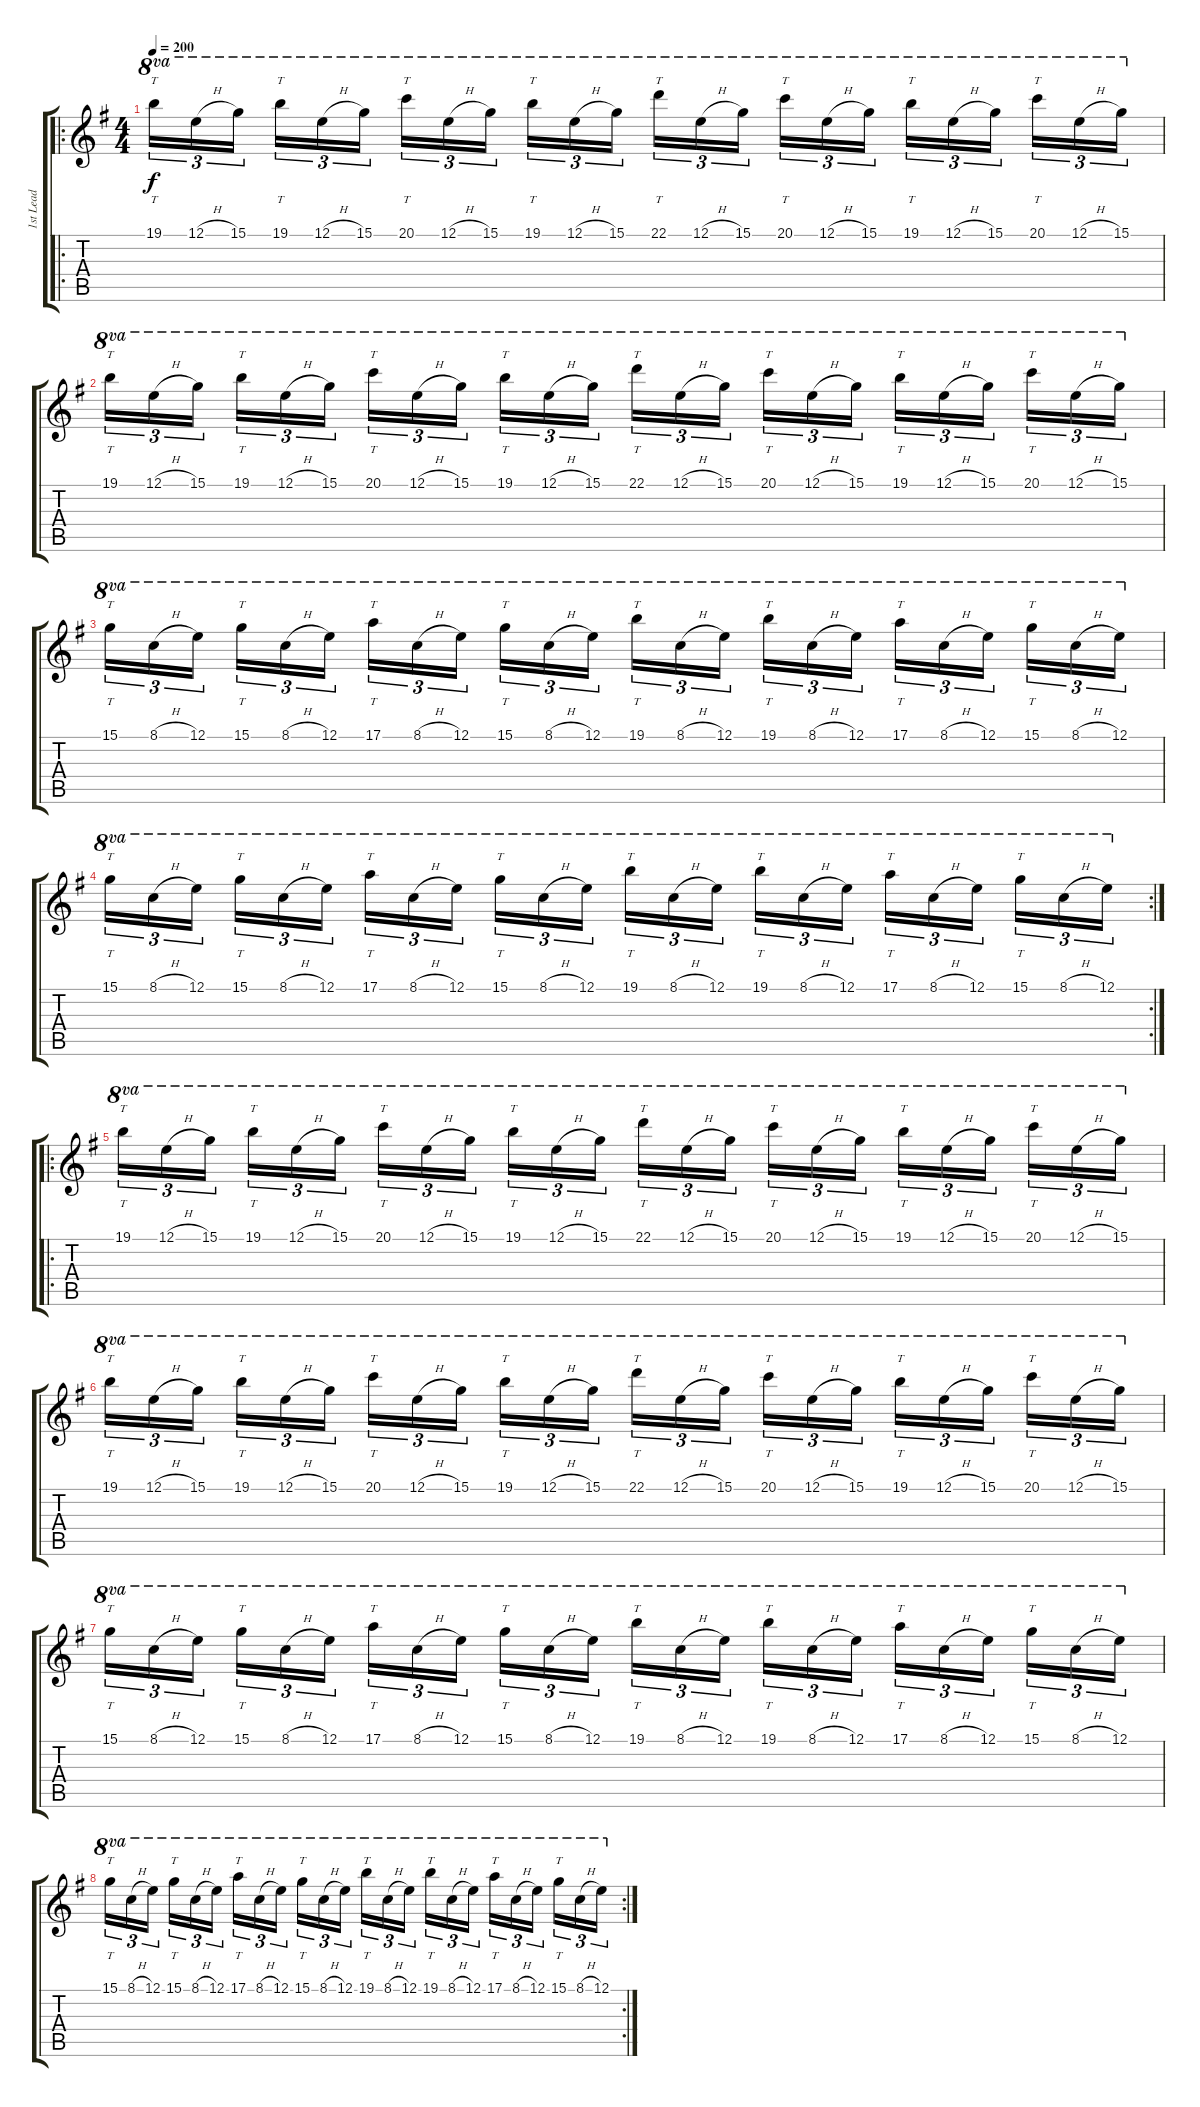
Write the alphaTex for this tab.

\track ("1st Lead" "1st Lead") {instrument distortionguitar}
\staff {score tabs}
\tuning (E4 B3 G3 D3 A2 E2) {hide}
\ro
\ts (4 4)
\tempo 200
\clef g2
\ks g
19.1.16{tt tu (3 2) ot 8va dy f} 12.1{h}.16{tu (3 2) ot 8va} 15.1.16{tu (3 2) ot 8va beam splitsecondary} 19.1.16{tt tu (3 2) ot 8va} 12.1{h}.16{tu (3 2) ot 8va} 15.1.16{tu (3 2) ot 8va} 20.1.16{tt tu (3 2) ot 8va} 12.1{h}.16{tu (3 2) ot 8va} 15.1.16{tu (3 2) ot 8va beam splitsecondary} 19.1.16{tt tu (3 2) ot 8va} 12.1{h}.16{tu (3 2) ot 8va} 15.1.16{tu (3 2) ot 8va} 22.1.16{tt tu (3 2) ot 8va} 12.1{h}.16{tu (3 2) ot 8va} 15.1.16{tu (3 2) ot 8va beam splitsecondary} 20.1.16{tt tu (3 2) ot 8va} 12.1{h}.16{tu (3 2) ot 8va} 15.1.16{tu (3 2) ot 8va} 19.1.16{tt tu (3 2) ot 8va} 12.1{h}.16{tu (3 2) ot 8va} 15.1.16{tu (3 2) ot 8va beam splitsecondary} 20.1.16{tt tu (3 2) ot 8va} 12.1{h}.16{tu (3 2) ot 8va} 15.1.16{tu (3 2) ot 8va} |
19.1.16{tt tu (3 2) ot 8va} 12.1{h}.16{tu (3 2) ot 8va} 15.1.16{tu (3 2) ot 8va beam splitsecondary} 19.1.16{tt tu (3 2) ot 8va} 12.1{h}.16{tu (3 2) ot 8va} 15.1.16{tu (3 2) ot 8va} 20.1.16{tt tu (3 2) ot 8va} 12.1{h}.16{tu (3 2) ot 8va} 15.1.16{tu (3 2) ot 8va beam splitsecondary} 19.1.16{tt tu (3 2) ot 8va} 12.1{h}.16{tu (3 2) ot 8va} 15.1.16{tu (3 2) ot 8va} 22.1.16{tt tu (3 2) ot 8va} 12.1{h}.16{tu (3 2) ot 8va} 15.1.16{tu (3 2) ot 8va beam splitsecondary} 20.1.16{tt tu (3 2) ot 8va} 12.1{h}.16{tu (3 2) ot 8va} 15.1.16{tu (3 2) ot 8va} 19.1.16{tt tu (3 2) ot 8va} 12.1{h}.16{tu (3 2) ot 8va} 15.1.16{tu (3 2) ot 8va beam splitsecondary} 20.1.16{tt tu (3 2) ot 8va} 12.1{h}.16{tu (3 2) ot 8va} 15.1.16{tu (3 2) ot 8va} |
15.1.16{tt tu (3 2) ot 8va} 8.1{h}.16{tu (3 2) ot 8va} 12.1.16{tu (3 2) ot 8va beam splitsecondary} 15.1.16{tt tu (3 2) ot 8va} 8.1{h}.16{tu (3 2) ot 8va} 12.1.16{tu (3 2) ot 8va} 17.1.16{tt tu (3 2) ot 8va} 8.1{h}.16{tu (3 2) ot 8va} 12.1.16{tu (3 2) ot 8va beam splitsecondary} 15.1.16{tt tu (3 2) ot 8va} 8.1{h}.16{tu (3 2) ot 8va} 12.1.16{tu (3 2) ot 8va} 19.1.16{tt tu (3 2) ot 8va} 8.1{h}.16{tu (3 2) ot 8va} 12.1.16{tu (3 2) ot 8va beam splitsecondary} 19.1.16{tt tu (3 2) ot 8va} 8.1{h}.16{tu (3 2) ot 8va} 12.1.16{tu (3 2) ot 8va} 17.1.16{tt tu (3 2) ot 8va} 8.1{h}.16{tu (3 2) ot 8va} 12.1.16{tu (3 2) ot 8va beam splitsecondary} 15.1.16{tt tu (3 2) ot 8va} 8.1{h}.16{tu (3 2) ot 8va} 12.1.16{tu (3 2) ot 8va} |
\rc 2
15.1.16{tt tu (3 2) ot 8va} 8.1{h}.16{tu (3 2) ot 8va} 12.1.16{tu (3 2) ot 8va beam splitsecondary} 15.1.16{tt tu (3 2) ot 8va} 8.1{h}.16{tu (3 2) ot 8va} 12.1.16{tu (3 2) ot 8va} 17.1.16{tt tu (3 2) ot 8va} 8.1{h}.16{tu (3 2) ot 8va} 12.1.16{tu (3 2) ot 8va beam splitsecondary} 15.1.16{tt tu (3 2) ot 8va} 8.1{h}.16{tu (3 2) ot 8va} 12.1.16{tu (3 2) ot 8va} 19.1.16{tt tu (3 2) ot 8va} 8.1{h}.16{tu (3 2) ot 8va} 12.1.16{tu (3 2) ot 8va beam splitsecondary} 19.1.16{tt tu (3 2) ot 8va} 8.1{h}.16{tu (3 2) ot 8va} 12.1.16{tu (3 2) ot 8va} 17.1.16{tt tu (3 2) ot 8va} 8.1{h}.16{tu (3 2) ot 8va} 12.1.16{tu (3 2) ot 8va beam splitsecondary} 15.1.16{tt tu (3 2) ot 8va} 8.1{h}.16{tu (3 2) ot 8va} 12.1.16{tu (3 2) ot 8va} |
\ro
19.1.16{tt tu (3 2) ot 8va} 12.1{h}.16{tu (3 2) ot 8va} 15.1.16{tu (3 2) ot 8va beam splitsecondary} 19.1.16{tt tu (3 2) ot 8va} 12.1{h}.16{tu (3 2) ot 8va} 15.1.16{tu (3 2) ot 8va} 20.1.16{tt tu (3 2) ot 8va} 12.1{h}.16{tu (3 2) ot 8va} 15.1.16{tu (3 2) ot 8va beam splitsecondary} 19.1.16{tt tu (3 2) ot 8va} 12.1{h}.16{tu (3 2) ot 8va} 15.1.16{tu (3 2) ot 8va} 22.1.16{tt tu (3 2) ot 8va} 12.1{h}.16{tu (3 2) ot 8va} 15.1.16{tu (3 2) ot 8va beam splitsecondary} 20.1.16{tt tu (3 2) ot 8va} 12.1{h}.16{tu (3 2) ot 8va} 15.1.16{tu (3 2) ot 8va} 19.1.16{tt tu (3 2) ot 8va} 12.1{h}.16{tu (3 2) ot 8va} 15.1.16{tu (3 2) ot 8va beam splitsecondary} 20.1.16{tt tu (3 2) ot 8va} 12.1{h}.16{tu (3 2) ot 8va} 15.1.16{tu (3 2) ot 8va} |
19.1.16{tt tu (3 2) ot 8va} 12.1{h}.16{tu (3 2) ot 8va} 15.1.16{tu (3 2) ot 8va beam splitsecondary} 19.1.16{tt tu (3 2) ot 8va} 12.1{h}.16{tu (3 2) ot 8va} 15.1.16{tu (3 2) ot 8va} 20.1.16{tt tu (3 2) ot 8va} 12.1{h}.16{tu (3 2) ot 8va} 15.1.16{tu (3 2) ot 8va beam splitsecondary} 19.1.16{tt tu (3 2) ot 8va} 12.1{h}.16{tu (3 2) ot 8va} 15.1.16{tu (3 2) ot 8va} 22.1.16{tt tu (3 2) ot 8va} 12.1{h}.16{tu (3 2) ot 8va} 15.1.16{tu (3 2) ot 8va beam splitsecondary} 20.1.16{tt tu (3 2) ot 8va} 12.1{h}.16{tu (3 2) ot 8va} 15.1.16{tu (3 2) ot 8va} 19.1.16{tt tu (3 2) ot 8va} 12.1{h}.16{tu (3 2) ot 8va} 15.1.16{tu (3 2) ot 8va beam splitsecondary} 20.1.16{tt tu (3 2) ot 8va} 12.1{h}.16{tu (3 2) ot 8va} 15.1.16{tu (3 2) ot 8va} |
15.1.16{tt tu (3 2) ot 8va} 8.1{h}.16{tu (3 2) ot 8va} 12.1.16{tu (3 2) ot 8va beam splitsecondary} 15.1.16{tt tu (3 2) ot 8va} 8.1{h}.16{tu (3 2) ot 8va} 12.1.16{tu (3 2) ot 8va} 17.1.16{tt tu (3 2) ot 8va} 8.1{h}.16{tu (3 2) ot 8va} 12.1.16{tu (3 2) ot 8va beam splitsecondary} 15.1.16{tt tu (3 2) ot 8va} 8.1{h}.16{tu (3 2) ot 8va} 12.1.16{tu (3 2) ot 8va} 19.1.16{tt tu (3 2) ot 8va} 8.1{h}.16{tu (3 2) ot 8va} 12.1.16{tu (3 2) ot 8va beam splitsecondary} 19.1.16{tt tu (3 2) ot 8va} 8.1{h}.16{tu (3 2) ot 8va} 12.1.16{tu (3 2) ot 8va} 17.1.16{tt tu (3 2) ot 8va} 8.1{h}.16{tu (3 2) ot 8va} 12.1.16{tu (3 2) ot 8va beam splitsecondary} 15.1.16{tt tu (3 2) ot 8va} 8.1{h}.16{tu (3 2) ot 8va} 12.1.16{tu (3 2) ot 8va} |
\rc 2
15.1.16{tt tu (3 2) ot 8va} 8.1{h}.16{tu (3 2) ot 8va} 12.1.16{tu (3 2) ot 8va beam splitsecondary} 15.1.16{tt tu (3 2) ot 8va} 8.1{h}.16{tu (3 2) ot 8va} 12.1.16{tu (3 2) ot 8va} 17.1.16{tt tu (3 2) ot 8va} 8.1{h}.16{tu (3 2) ot 8va} 12.1.16{tu (3 2) ot 8va beam splitsecondary} 15.1.16{tt tu (3 2) ot 8va} 8.1{h}.16{tu (3 2) ot 8va} 12.1.16{tu (3 2) ot 8va} 19.1.16{tt tu (3 2) ot 8va} 8.1{h}.16{tu (3 2) ot 8va} 12.1.16{tu (3 2) ot 8va beam splitsecondary} 19.1.16{tt tu (3 2) ot 8va} 8.1{h}.16{tu (3 2) ot 8va} 12.1.16{tu (3 2) ot 8va} 17.1.16{tt tu (3 2) ot 8va} 8.1{h}.16{tu (3 2) ot 8va} 12.1.16{tu (3 2) ot 8va beam splitsecondary} 15.1.16{tt tu (3 2) ot 8va} 8.1{h}.16{tu (3 2) ot 8va} 12.1.16{tu (3 2) ot 8va}
